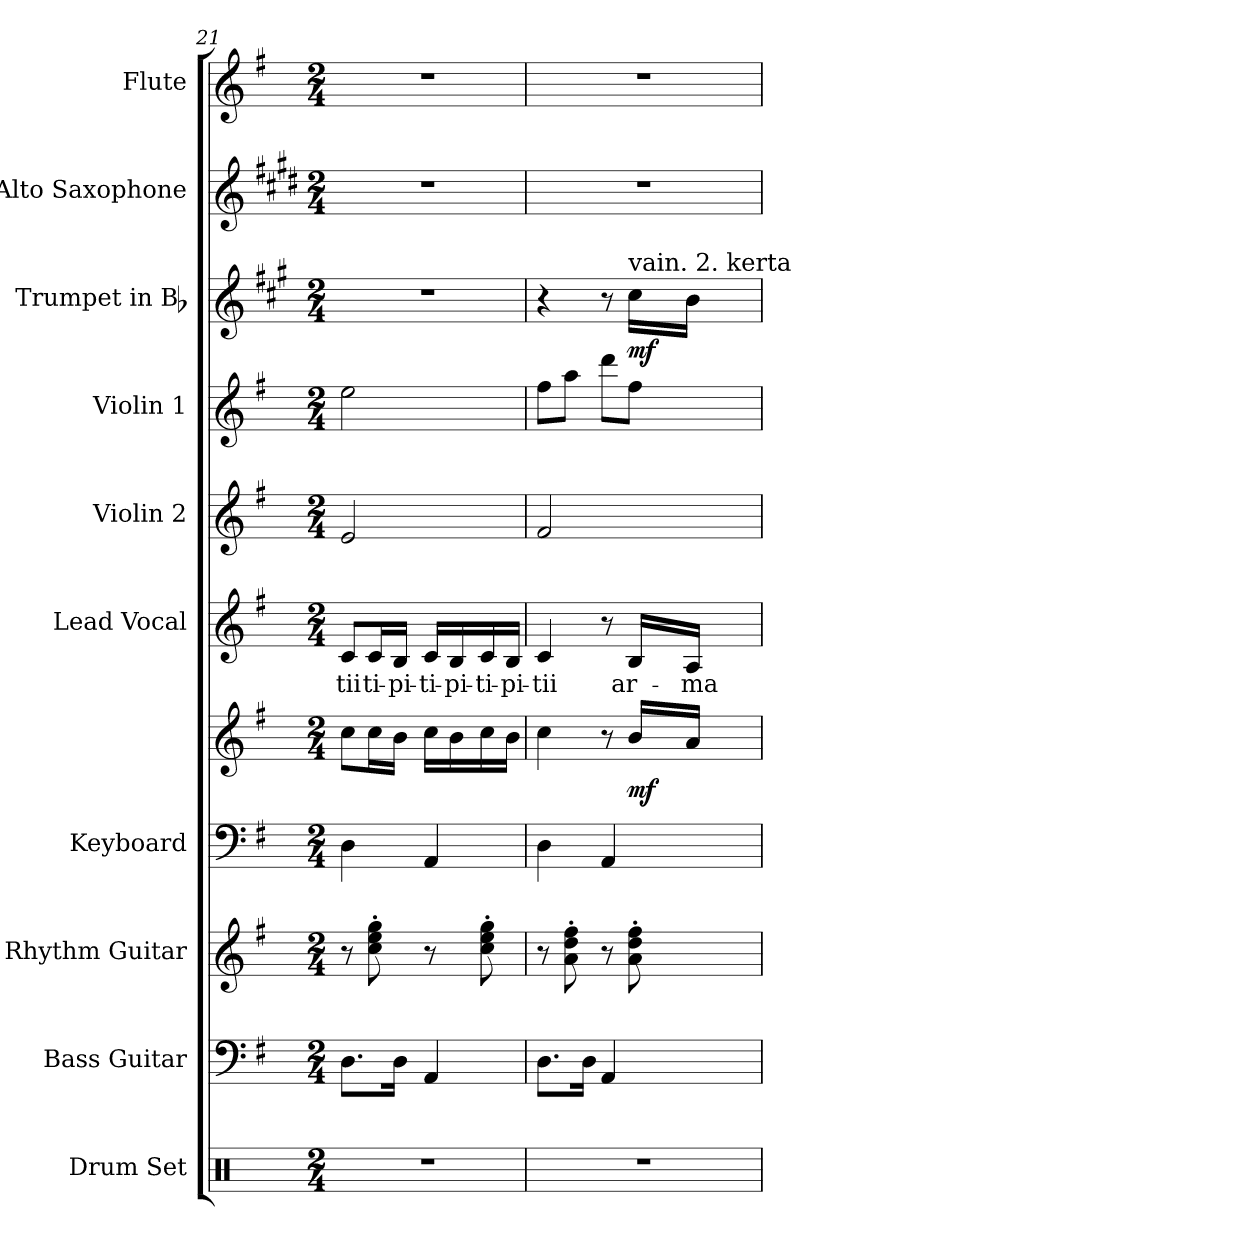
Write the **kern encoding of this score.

**kern	**kern	**kern	**kern	**kern	**dynam	**kern	**text	**kern	**kern	**kern	**dynam	**kern	**kern
*part10	*part9	*part8	*part7	*part7	*part7	*part6	*part6	*part5	*part4	*part3	*part3	*part2	*part1
*staff11	*staff10	*staff9	*staff8	*staff7	*staff7/8	*staff6	*staff6	*staff5	*staff4	*staff3	*staff3	*staff2	*staff1
*I"Drum Set	*I"Bass Guitar	*I"Rhythm Guitar	*I"Keyboard	*	*	*I"Lead Vocal	*	*I"Violin 2	*I"Violin 1	*I"Trumpet in Bb	*	*I"Alto Saxophone	*I"Flute
*I'Dr.	*I'Bass	*I'Rhy.	*I'Kbd.	*	*	*	*	*I'Vln. 2	*I'Vln. 1	*I'Tpt.	*	*I'Alto Sax.	*I'Fl.
*clefX	*clefF4	*clefG2	*clefF4	*clefG2	*	*clefG2	*	*clefG2	*clefG2	*clefG2	*	*clefG2	*clefG2
*	*ITrd7c12	*ITrd7c12	*	*	*	*	*	*	*	*ITrd1c2	*	*ITrd5c9	*
*k[]	*k[f#]	*k[f#]	*k[f#]	*k[f#]	*	*k[f#]	*	*k[f#]	*k[f#]	*k[f#]	*	*k[f#]	*k[f#]
*C:	*G:	*G:	*G:	*G:	*	*G:	*	*G:	*G:	*G:	*	*G:	*G:
*M2/4	*M2/4	*M2/4	*M2/4	*M2/4	*	*M2/4	*	*M2/4	*M2/4	*M2/4	*	*M2/4	*M2/4
=21	=21	=21	=21	=21	=21	=21	=21	=21	=21	=21	=21	=21	=21
!LO:N:vis=1	!	!	!	!	!	!	!	!	!	!	!	!	!
!	!	!	!	!	!	!	!LO:LY:b:color=#000000	!	!	!LO:N:vis=1	!	!LO:N:vis=1	!LO:N:vis=1
2r	8.DDi\L	8r	4Di\	8cci\L	.	8ci/L	-tii	2ei/	2eei\	2r	.	2r	2r
!	!	!	!	!	!	!	!LO:LY:b:color=#000000	!	!	!	!	!	!
.	.	8ci\' 8ei' 8gi'	.	16cci\L	.	16ci/L	ti-	.	.	.	.	.	.
!	!	!	!	!	!	!	!LO:LY:b:color=#000000	!	!	!	!	!	!
.	16DDi\Jk	.	.	16bi\JJ	.	16Bi/JJ	-pi-	.	.	.	.	.	.
!	!	!	!	!	!	!	!LO:LY:b:color=#000000	!	!	!	!	!	!
.	4AAAi/	8r	4AAi/	16cci\LL	.	16ci/LL	-ti-	.	.	.	.	.	.
!	!	!	!	!	!	!	!LO:LY:b:color=#000000	!	!	!	!	!	!
.	.	.	.	16bi\	.	16Bi/	-pi-	.	.	.	.	.	.
!	!	!	!	!	!	!	!LO:LY:b:color=#000000	!	!	!	!	!	!
.	.	8ci\' 8ei' 8gi'	.	16cci\	.	16ci/	-ti-	.	.	.	.	.	.
!	!	!	!	!	!	!	!LO:LY:b:color=#000000	!	!	!	!	!	!
.	.	.	.	16bi\JJ	.	16Bi/JJ	-pi-	.	.	.	.	.	.
=22	=22	=22	=22	=22	=22	=22	=22	=22	=22	=22	=22	=22	=22
!LO:N:vis=1	!	!	!	!	!	!	!	!	!	!	!	!	!
!	!	!	!	!	!	!	!LO:LY:b:color=#000000	!	!	!	!	!LO:N:vis=1	!LO:N:vis=1
2r	8.DDi\L	8r	4Di\	4cci\	.	4ci/	-tii	2f#i/	8ff#i\L	4r	.	2r	2r
.	.	8Ai\' 8di' 8f#i'	.	.	.	.	.	.	8aai\J	.	.	.	.
.	16DDi\Jk	.	.	.	.	.	.	.	.	.	.	.	.
.	4AAAi/	8r	4AAi/	8r	.	8r	.	.	8dddi\L	8r	.	.	.
!	!	!	!	!	!	!	!	!	!	!LO:TX:a:t=vain. 2. kerta	!	!	!
!	!	!	!	!	!	!	!LO:LY:b:color=#000000	!	!	!	!	!	!
.	.	8Ai\' 8di' 8f#i'	.	16bi/LL	mf	16Bi/LL	ar-	.	8ff#i\J	16bi\LL	mf	.	.
!	!	!	!	!	!	!	!LO:LY:b:color=#000000	!	!	!	!	!	!
.	.	.	.	16ai/JJ	.	16Ai/JJ	-ma-	.	.	16ai\JJ	.	.	.
=	=	=	=	=	=	=	=	=	=	=	=	=	=
*-	*-	*-	*-	*-	*-	*-	*-	*-	*-	*-	*-	*-	*-
